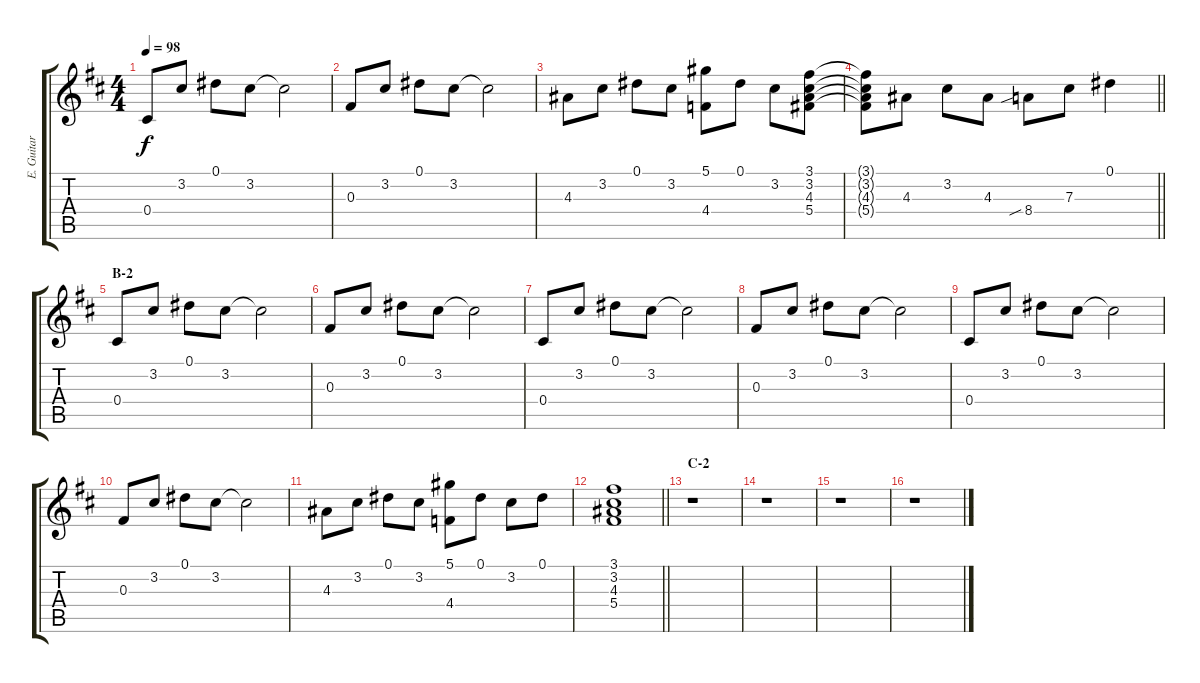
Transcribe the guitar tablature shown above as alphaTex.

\track ("E. Guitar I" "E. Guitar ") {instrument distortionguitar}
\staff {score tabs}
\tuning (Eb4 Bb3 Gb3 Db3 Ab2 Db2) {hide}
\ts (4 4)
\tempo 98
\clef g2
\ks d
0.4.8{dy f} 3.2.8 0.1.8 3.2.8 3.2{t}.2 |
0.3.8 3.2.8 0.1.8 3.2.8 3.2{t}.2 |
4.3.8 3.2.8 0.1.8 3.2.8 (5.1 4.4).8 0.1.8 3.2.8 (3.1 3.2 4.3 5.4).8 |
\barLineRight lightlight
(3.1{t} 3.2{t} 4.3{t} 5.4{t}).8 4.3.8 3.2.8 4.3.8 8.4{sib}.8 7.3.8 0.1.4 |
\section ("" "B-2")
0.4.8 3.2.8 0.1.8 3.2.8 3.2{t}.2 |
0.3.8 3.2.8 0.1.8 3.2.8 3.2{t}.2 |
0.4.8 3.2.8 0.1.8 3.2.8 3.2{t}.2 |
0.3.8 3.2.8 0.1.8 3.2.8 3.2{t}.2 |
0.4.8 3.2.8 0.1.8 3.2.8 3.2{t}.2 |
0.3.8 3.2.8 0.1.8 3.2.8 3.2{t}.2 |
4.3.8 3.2.8 0.1.8 3.2.8 (5.1 4.4).8 0.1.8 3.2.8 0.1.8 |
\barLineRight lightlight
(3.1 3.2 4.3 5.4).1 |
\section ("" "C-2")
r.1 |
r.1 |
r.1 |
r.1
